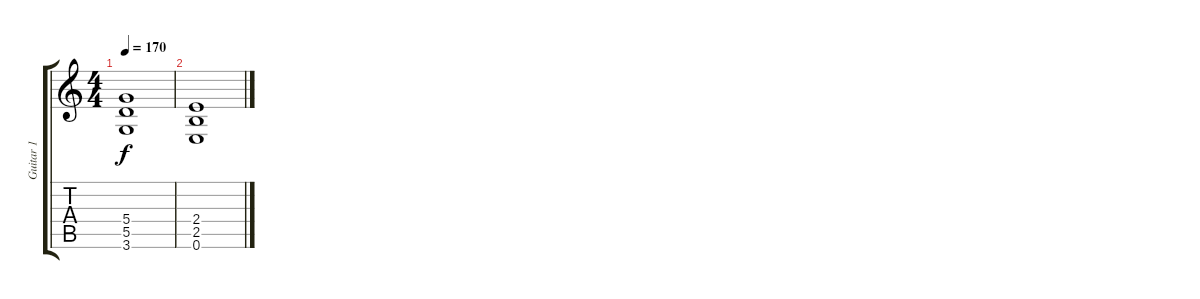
\track ("Guitar 1" "Guitar 1") {instrument distortionguitar}
\staff {score tabs}
\tuning (E4 B3 G3 D3 A2 E2) {hide}
\ts (4 4)
\tempo 170
\clef g2
\ks c
(5.4 5.5 3.6).1{dy f} |
(2.4 2.5 0.6).1
